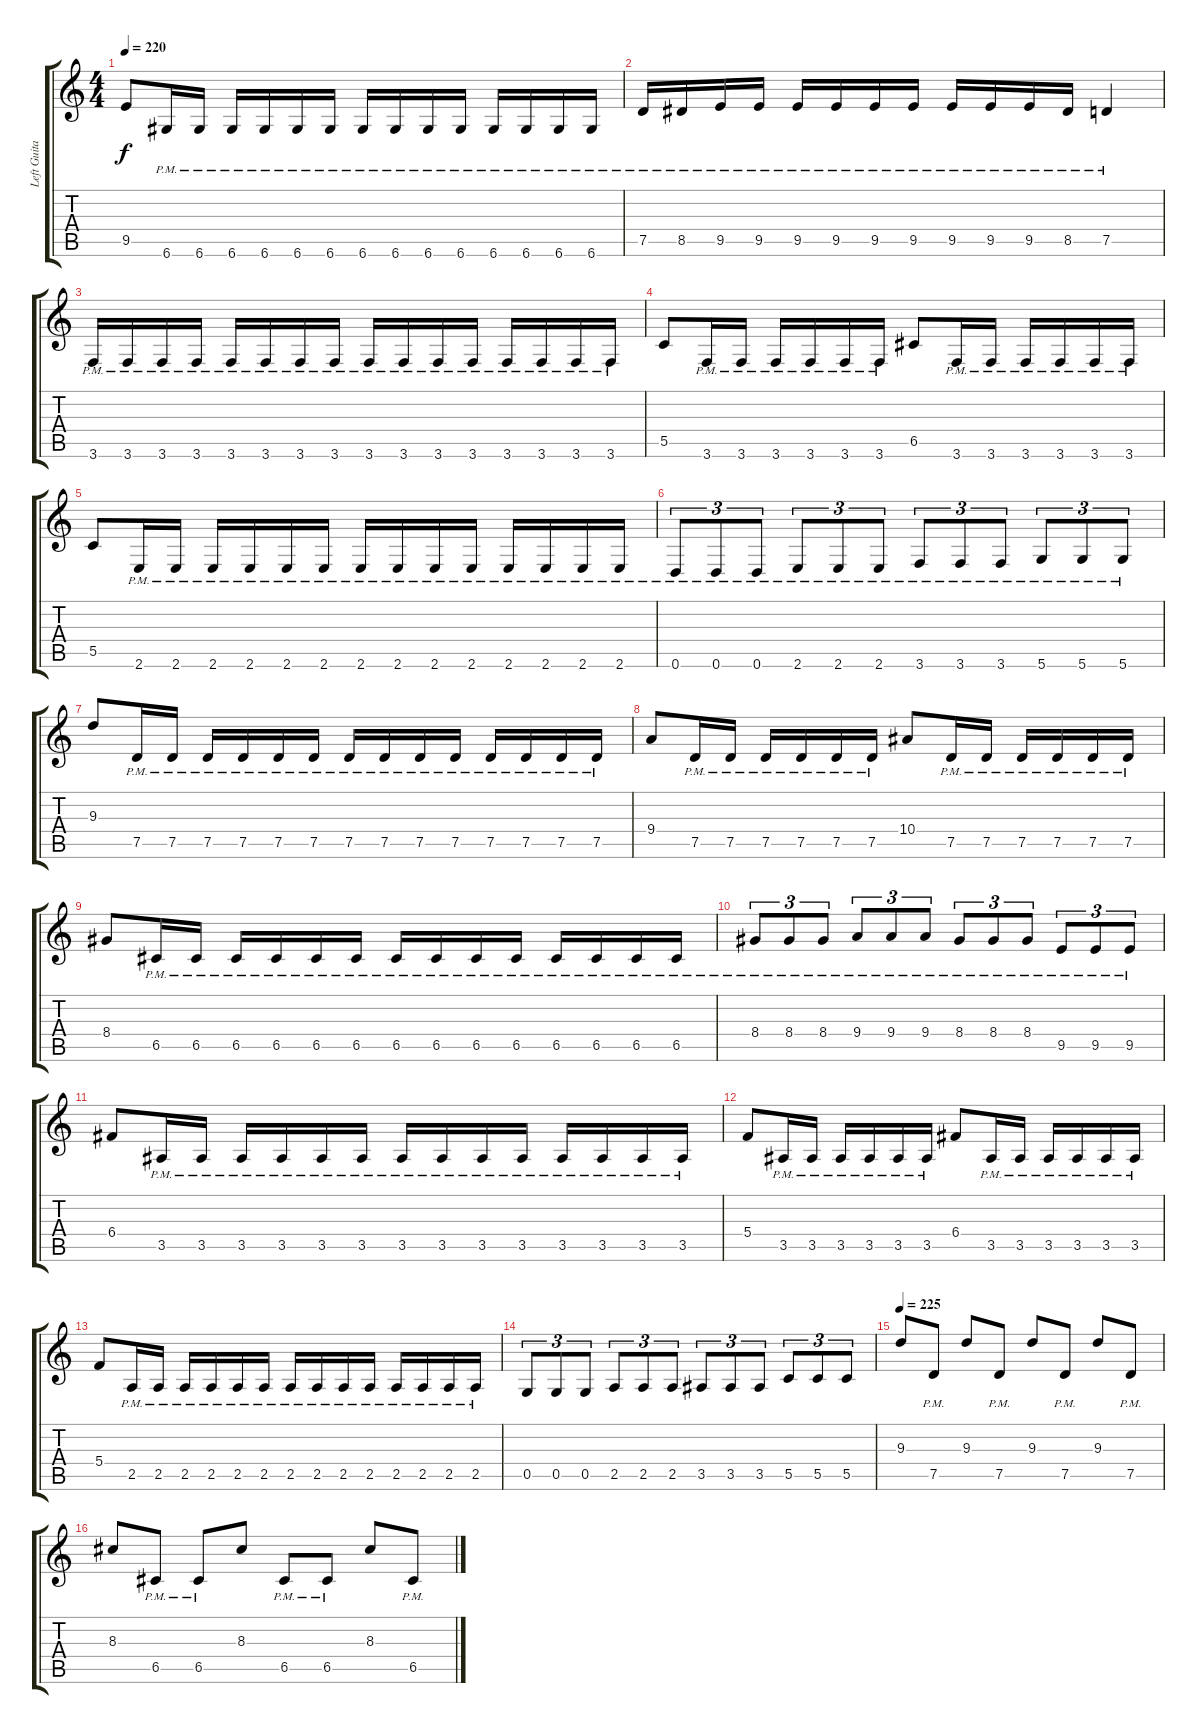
\track ("Left Guitar" "Left Guita") {instrument distortionguitar}
\staff {score tabs}
\tuning (D4 A3 F3 C3 G2 D2) {hide}
\ts (4 4)
\tempo 220
\clef g2
\ks c
9.5.8{dy f} 6.6{pm}.16 6.6{pm}.16 6.6{pm}.16 6.6{pm}.16 6.6{pm}.16 6.6{pm}.16 6.6{pm}.16 6.6{pm}.16 6.6{pm}.16 6.6{pm}.16 6.6{pm}.16 6.6{pm}.16 6.6{pm}.16 6.6{pm}.16 |
7.5{pm}.16 8.5{pm}.16 9.5{pm}.16 9.5{pm}.16 9.5{pm}.16 9.5{pm}.16 9.5{pm}.16 9.5{pm}.16 9.5{pm}.16 9.5{pm}.16 9.5{pm}.16 8.5{pm}.16 7.5{pm}.4 |
3.6{pm}.16 3.6{pm}.16 3.6{pm}.16 3.6{pm}.16 3.6{pm}.16 3.6{pm}.16 3.6{pm}.16 3.6{pm}.16 3.6{pm}.16 3.6{pm}.16 3.6{pm}.16 3.6{pm}.16 3.6{pm}.16 3.6{pm}.16 3.6{pm}.16 3.6{pm}.16 |
5.5.8 3.6{pm}.16 3.6{pm}.16 3.6{pm}.16 3.6{pm}.16 3.6{pm}.16 3.6{pm}.16 6.5.8 3.6{pm}.16 3.6{pm}.16 3.6{pm}.16 3.6{pm}.16 3.6{pm}.16 3.6{pm}.16 |
5.5.8 2.6{pm}.16 2.6{pm}.16 2.6{pm}.16 2.6{pm}.16 2.6{pm}.16 2.6{pm}.16 2.6{pm}.16 2.6{pm}.16 2.6{pm}.16 2.6{pm}.16 2.6{pm}.16 2.6{pm}.16 2.6{pm}.16 2.6{pm}.16 |
0.6{pm}.8{tu (3 2)} 0.6{pm}.8{tu (3 2)} 0.6{pm}.8{tu (3 2)} 2.6{pm}.8{tu (3 2)} 2.6{pm}.8{tu (3 2)} 2.6{pm}.8{tu (3 2)} 3.6{pm}.8{tu (3 2)} 3.6{pm}.8{tu (3 2)} 3.6{pm}.8{tu (3 2)} 5.6{pm}.8{tu (3 2)} 5.6{pm}.8{tu (3 2)} 5.6{pm}.8{tu (3 2)} |
9.3.8 7.5{pm}.16 7.5{pm}.16 7.5{pm}.16 7.5{pm}.16 7.5{pm}.16 7.5{pm}.16 7.5{pm}.16 7.5{pm}.16 7.5{pm}.16 7.5{pm}.16 7.5{pm}.16 7.5{pm}.16 7.5{pm}.16 7.5{pm}.16 |
9.4.8 7.5{pm}.16 7.5{pm}.16 7.5{pm}.16 7.5{pm}.16 7.5{pm}.16 7.5{pm}.16 10.4.8 7.5{pm}.16 7.5{pm}.16 7.5{pm}.16 7.5{pm}.16 7.5{pm}.16 7.5{pm}.16 |
8.4.8 6.5{pm}.16 6.5{pm}.16 6.5{pm}.16 6.5{pm}.16 6.5{pm}.16 6.5{pm}.16 6.5{pm}.16 6.5{pm}.16 6.5{pm}.16 6.5{pm}.16 6.5{pm}.16 6.5{pm}.16 6.5{pm}.16 6.5{pm}.16 |
8.4{pm}.8{tu (3 2)} 8.4{pm}.8{tu (3 2)} 8.4{pm}.8{tu (3 2)} 9.4{pm}.8{tu (3 2)} 9.4{pm}.8{tu (3 2)} 9.4{pm}.8{tu (3 2)} 8.4{pm}.8{tu (3 2)} 8.4{pm}.8{tu (3 2)} 8.4{pm}.8{tu (3 2)} 9.5{pm}.8{tu (3 2)} 9.5{pm}.8{tu (3 2)} 9.5{pm}.8{tu (3 2)} |
6.4.8 3.5{pm}.16 3.5{pm}.16 3.5{pm}.16 3.5{pm}.16 3.5{pm}.16 3.5{pm}.16 3.5{pm}.16 3.5{pm}.16 3.5{pm}.16 3.5{pm}.16 3.5{pm}.16 3.5{pm}.16 3.5{pm}.16 3.5{pm}.16 |
5.4.8 3.5{pm}.16 3.5{pm}.16 3.5{pm}.16 3.5{pm}.16 3.5{pm}.16 3.5{pm}.16 6.4.8 3.5{pm}.16 3.5{pm}.16 3.5{pm}.16 3.5{pm}.16 3.5{pm}.16 3.5{pm}.16 |
5.4.8 2.5{pm}.16 2.5{pm}.16 2.5{pm}.16 2.5{pm}.16 2.5{pm}.16 2.5{pm}.16 2.5{pm}.16 2.5{pm}.16 2.5{pm}.16 2.5{pm}.16 2.5{pm}.16 2.5{pm}.16 2.5{pm}.16 2.5{pm}.16 |
0.5.8{tu (3 2)} 0.5.8{tu (3 2)} 0.5.8{tu (3 2)} 2.5.8{tu (3 2)} 2.5.8{tu (3 2)} 2.5.8{tu (3 2)} 3.5.8{tu (3 2)} 3.5.8{tu (3 2)} 3.5.8{tu (3 2)} 5.5.8{tu (3 2)} 5.5.8{tu (3 2)} 5.5.8{tu (3 2)} |
\tempo 225
9.3.8 7.5{pm}.8 9.3.8 7.5{pm}.8 9.3.8 7.5{pm}.8 9.3.8 7.5{pm}.8 |
8.3.8 6.5{pm}.8 6.5{pm}.8 8.3.8 6.5{pm}.8 6.5{pm}.8 8.3.8 6.5{pm}.8
